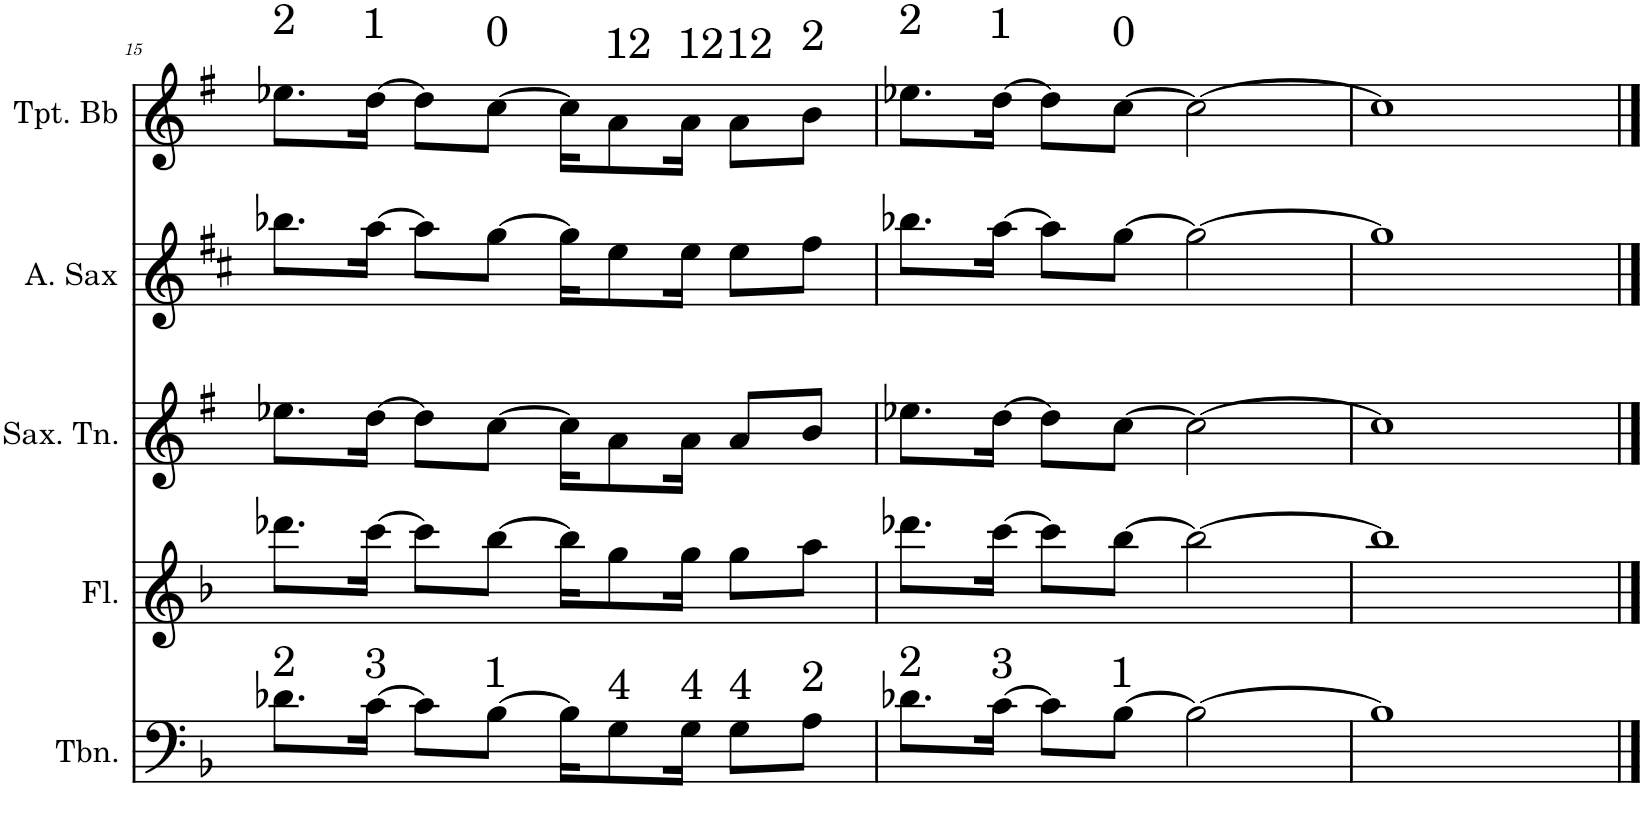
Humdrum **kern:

**kern	**kern	**kern	**kern	**kern
*part5	*part4	*part3	*part2	*part1
*staff5	*staff4	*staff3	*staff2	*staff1
*I"Trombone	*I"Flauta Transversal	*I"Saxofone Tenor	*I"Saxofone Alto	*I"Trompete Bb
*I'Tbn.	*I'Fl.	*I'Sax. Tn.	*	*I'Tpt. Bb
!!LO:PB:g=z
*clefF4	*clefG2	*clefG2	*clefG2	*clefG2
*	*	*Trd8c14	*Trd5c9	*Trd1c2
*k[b-]	*k[b-]	*k[f#]	*k[f#c#]	*k[f#]
*M4/4	*M4/4	*M4/4	*M4/4	*M4/4
=15	=15	=15	=15	=15
!	!	!	!	!LO:TX:a:t=2
!LO:TX:a:t=2	!	!	!	!
8.d-X\L	8.ddd-X\L	8.ee-X\L	8.bb-X\L	8.ee-X\L
!	!	!	!	!LO:TX:a:t=1
!LO:TX:a:t=3	!	!	!	!
[16c\Jk	[16ccc\Jk	[16dd\Jk	[16aa\Jk	[16dd\Jk
8c\L]	8ccc\L]	8dd\L]	8aa\L]	8dd\L]
!	!	!	!	!LO:TX:a:t=0
!LO:TX:a:t=1	!	!	!	!
[8B-\J	[8bb-\J	[8cc\J	[8gg\J	[8cc\J
16B-\KL]	16bb-\KL]	16cc\KL]	16gg\KL]	16cc\KL]
!	!	!	!	!LO:TX:a:t=12
!LO:TX:a:t=4	!	!	!	!
8G\	8gg\	8a\	8ee\	8a\
!	!	!	!	!LO:TX:a:t=12
!LO:TX:a:t=4	!	!	!	!
16G\Jk	16gg\Jk	16a\Jk	16ee\Jk	16a\Jk
!	!	!	!	!LO:TX:a:t=12
!LO:TX:a:t=4	!	!	!	!
8G\L	8gg\L	8a/L	8ee\L	8a\L
!	!	!	!	!LO:TX:a:t=2
!LO:TX:a:t=2	!	!	!	!
8A\J	8aa\J	8b/J	8ff#\J	8b\J
=16	=16	=16	=16	=16
!	!	!	!	!LO:TX:a:t=2
!LO:TX:a:t=2	!	!	!	!
8.d-X\L	8.ddd-X\L	8.ee-X\L	8.bb-X\L	8.ee-X\L
!	!	!	!	!LO:TX:a:t=1
!LO:TX:a:t=3	!	!	!	!
[16c\Jk	[16ccc\Jk	[16dd\Jk	[16aa\Jk	[16dd\Jk
8c\L]	8ccc\L]	8dd\L]	8aa\L]	8dd\L]
!	!	!	!	!LO:TX:a:t=0
!LO:TX:a:t=1	!	!	!	!
[8B-\J	[8bb-\J	[8cc\J	[8gg\J	[8cc\J
2B-\_	2bb-\_	2cc\_	2gg\_	2cc\_
=17	=17	=17	=17	=17
1B-]	1bb-]	1cc]	1gg]	1cc]
==	==	==	==	==
*-	*-	*-	*-	*-
